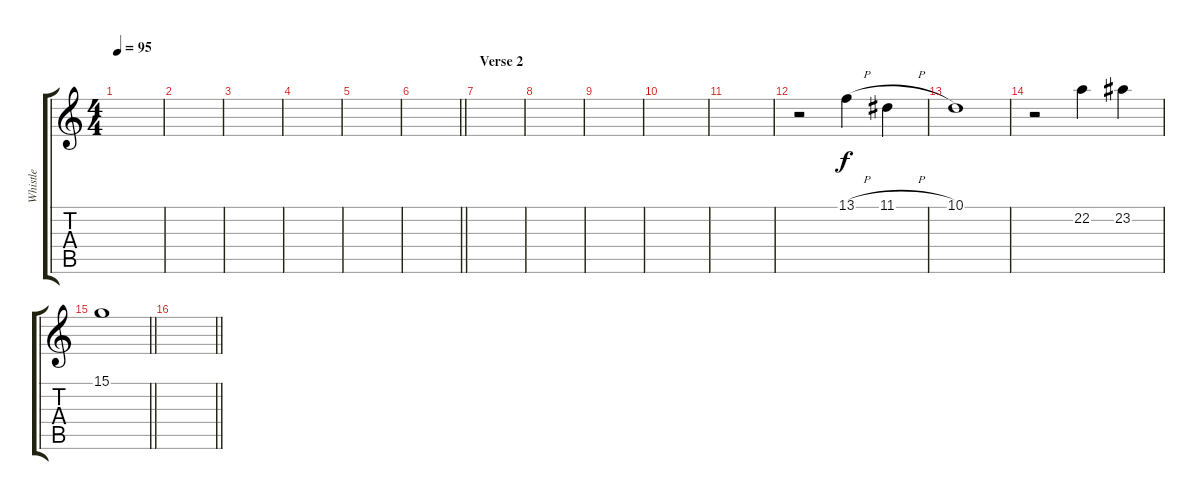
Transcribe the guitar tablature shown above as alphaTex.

\track ("Whistle" "Whistle") {instrument whistle}
\staff {score tabs}
\tuning (E4 B3 G3 D3 A2 E2) {hide}
\ts (4 4)
\tempo 95
\clef g2
\ks c
|
|
|
|
|
\barLineRight lightlight
|
\section ("" "Verse 2")
|
|
|
|
|
r.2 13.1{h}.4{volume 11} 11.1{h}.4 |
10.1.1 |
r.2{volume 9} 22.2.4 23.2.4 |
\barLineRight lightlight
15.1.1{volume 5} |
\barLineRight lightlight
